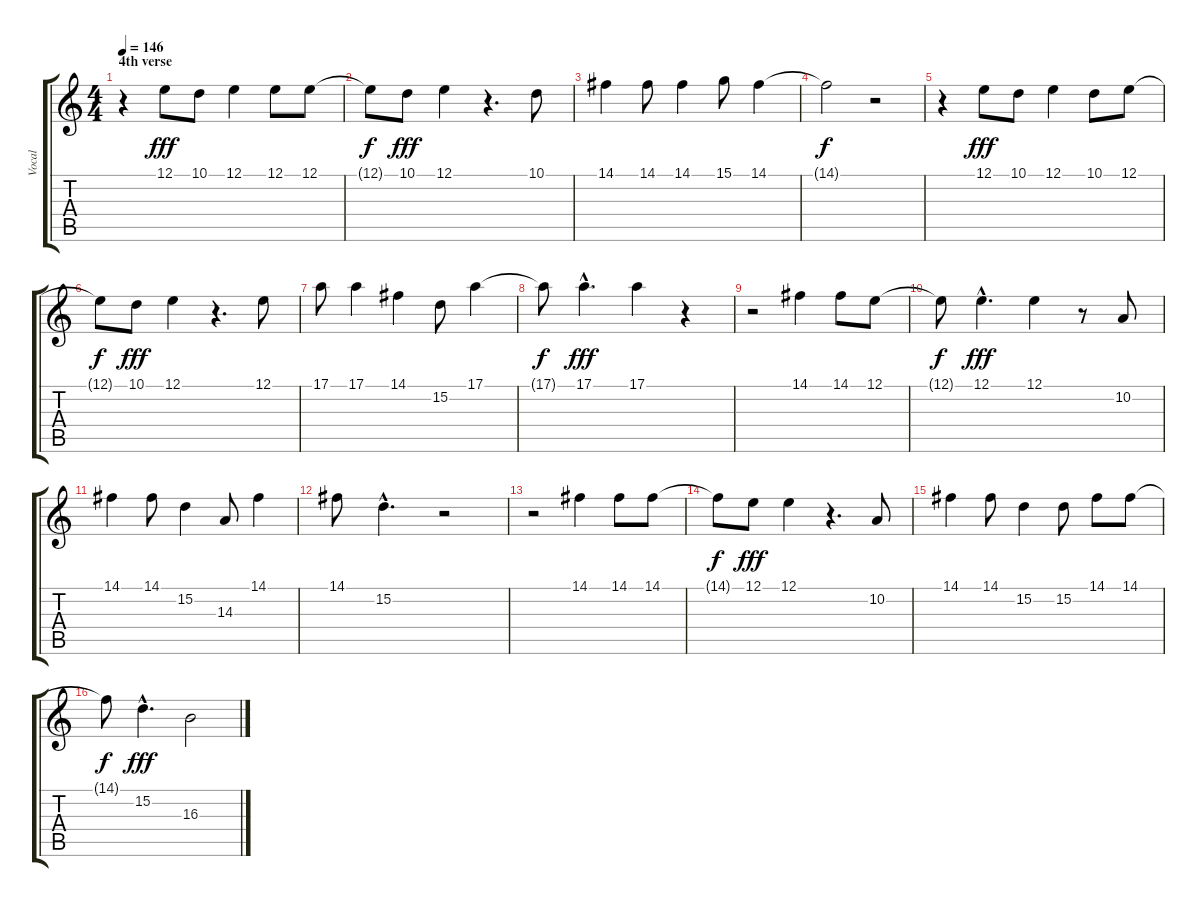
\track ("Vocal" "Vocal") {instrument reedorgan}
\staff {score tabs}
\tuning (E4 B3 G3 D3 A2 E2) {hide}
\ts (4 4)
\section ("" "4th verse")
\tempo 146
\clef g2
\ks c
r.4{dy fff} 12.1.8 10.1.8 12.1.4 12.1.8 12.1.8 |
12.1{t}.8{dy f} 10.1.8{dy fff} 12.1.4 r.4{d} 10.1.8 |
14.1.4 14.1.8 14.1.4 15.1.8 14.1.4 |
14.1{t}.2{dy f} r.2 |
r.4 12.1.8{dy fff} 10.1.8 12.1.4 10.1.8 12.1.8 |
12.1{t}.8{dy f} 10.1.8{dy fff} 12.1.4 r.4{d} 12.1.8 |
17.1.8 17.1.4 14.1.4 15.2.8 17.1.4 |
17.1{t}.8{dy f} 17.1{hac}.4{d dy fff} 17.1.4 r.4 |
r.2 14.1.4 14.1.8 12.1.8 |
12.1{t}.8{dy f} 12.1{hac}.4{d dy fff} 12.1.4 r.8 10.2.8 |
14.1.4 14.1.8 15.2.4 14.3.8 14.1.4 |
14.1.8 15.2{hac}.4{d} r.2 |
r.2 14.1.4 14.1.8 14.1.8 |
14.1{t}.8{dy f} 12.1.8{dy fff} 12.1.4 r.4{d} 10.2.8 |
14.1.4 14.1.8 15.2.4 15.2.8 14.1.8 14.1.8 |
14.1{t}.8{dy f} 15.2{hac}.4{d dy fff} 16.3.2
